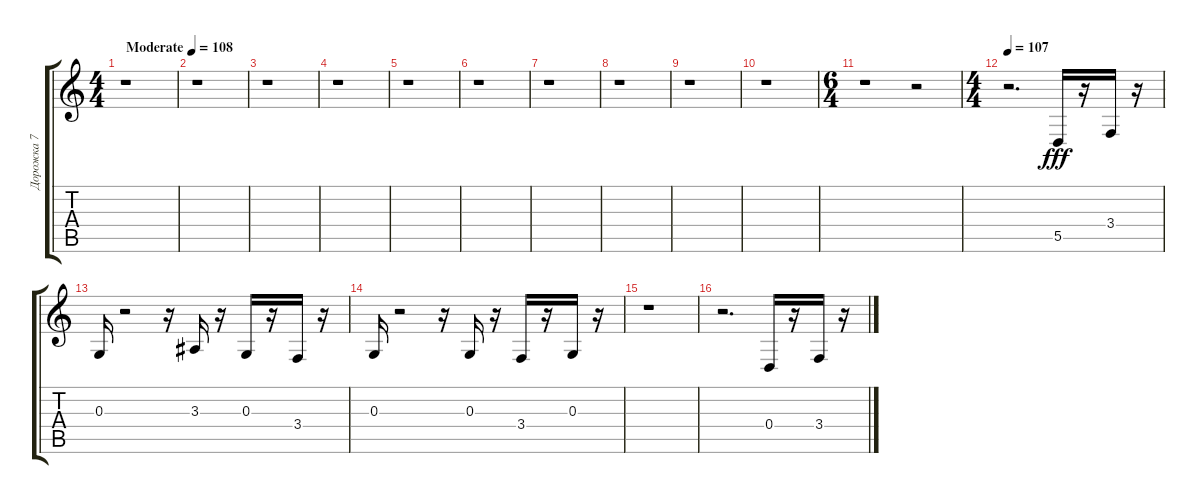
\track ("Дорожка 7" "Дорожка 7") {instrument stringensemble1}
\staff {score tabs}
\tuning (E4 B3 G3 D3 A2 E2) {hide}
\ts (4 4)
\tempo (108 "Moderate")
\clef g2
\ks c
r.1{dy fff instrument stringensemble1} |
r.1 |
r.1 |
r.1 |
r.1 |
r.1 |
r.1 |
r.1 |
r.1 |
r.1 |
\ts (6 4)
r.1 r.2 |
\ts (4 4)
\tempo 107
r.2{d} 5.5.16 r.16 3.4.16 r.16 |
0.3.16 r.2 r.16 3.3.16 r.16 0.3.16 r.16 3.4.16 r.16 |
0.3.16 r.2 r.16 0.3.16 r.16 3.4.16 r.16 0.3.16 r.16 |
r.1 |
r.2{d} 0.4.16 r.16 3.4.16 r.16
